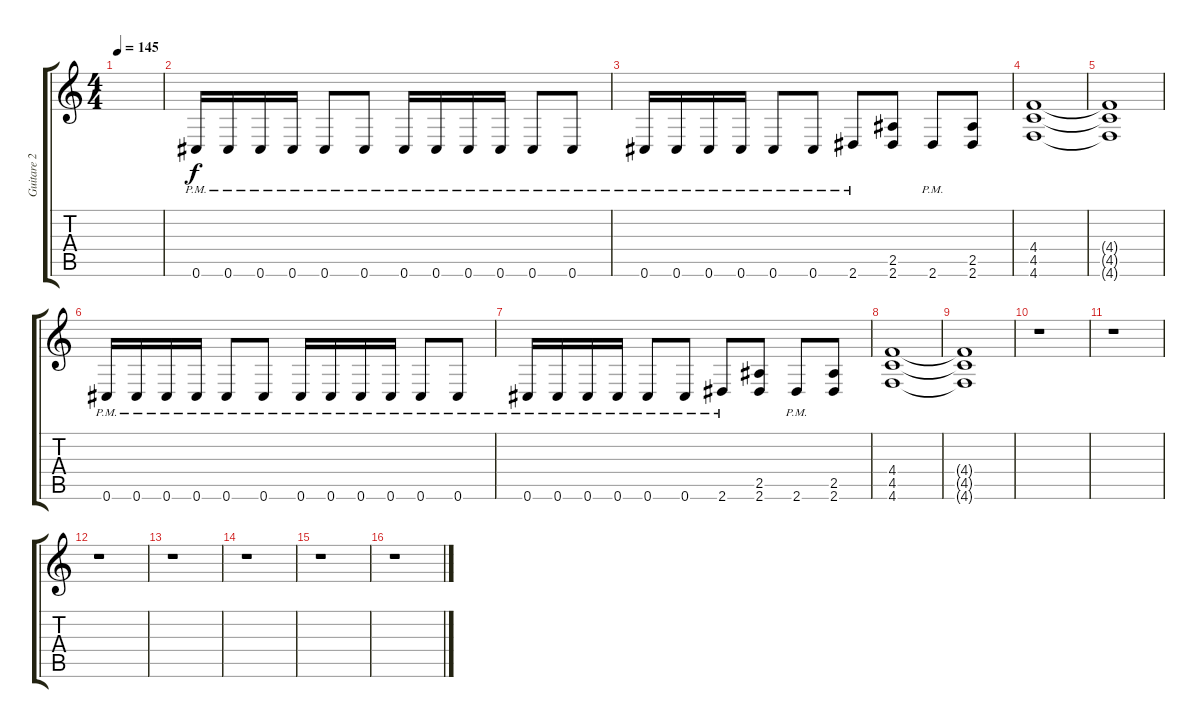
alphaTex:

\track ("Guitare 2" "Guitare 2") {instrument distortionguitar}
\staff {score tabs}
\tuning (Eb4 Bb3 Gb3 Db3 Ab2 Db2) {hide}
\ts (4 4)
\tempo 145
\clef g2
\ks c
|
\section ("" "")
0.6{pm}.16 0.6{pm}.16 0.6{pm}.16 0.6{pm}.16 0.6{pm}.8 0.6{pm}.8 0.6{pm}.16 0.6{pm}.16 0.6{pm}.16 0.6{pm}.16 0.6{pm}.8 0.6{pm}.8 |
0.6{pm}.16 0.6{pm}.16 0.6{pm}.16 0.6{pm}.16 0.6{pm}.8 0.6{pm}.8 2.6{pm}.8 (2.5 2.6).8 2.6{pm}.8 (2.5 2.6).8 |
(4.4 4.5 4.6).1 |
(4.4{t} 4.5{t} 4.6{t}).1 |
0.6{pm}.16 0.6{pm}.16 0.6{pm}.16 0.6{pm}.16 0.6{pm}.8 0.6{pm}.8 0.6{pm}.16 0.6{pm}.16 0.6{pm}.16 0.6{pm}.16 0.6{pm}.8 0.6{pm}.8 |
0.6{pm}.16 0.6{pm}.16 0.6{pm}.16 0.6{pm}.16 0.6{pm}.8 0.6{pm}.8 2.6{pm}.8 (2.5 2.6).8 2.6{pm}.8 (2.5 2.6).8 |
(4.4 4.5 4.6).1 |
(4.4{t} 4.5{t} 4.6{t}).1 |
r.1 |
r.1 |
\section ("" "")
r.1 |
r.1 |
r.1 |
r.1 |
r.1
